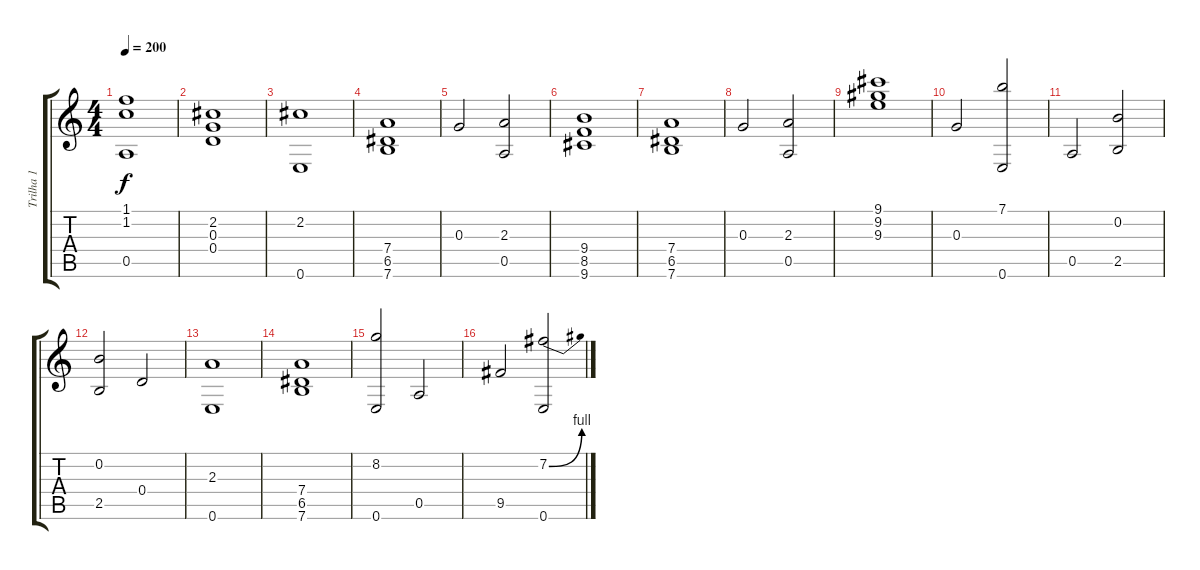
\track ("Trilha 1" "Trilha 1") {instrument acousticguitarsteel}
\staff {score tabs}
\tuning (E4 B3 G3 D3 A2 E2) {hide}
\ts (4 4)
\tempo 200
\clef g2
\ks c
(1.1 1.2 0.5).1{dy f} |
(2.2 0.3 0.4).1 |
(2.2 0.6).1 |
(7.4 6.5 7.6).1 |
0.3.2 (2.3 0.5).2 |
(9.4 8.5 9.6).1 |
(7.4 6.5 7.6).1 |
0.3.2 (2.3 0.5).2 |
(9.1 9.2 9.3).1 |
0.3.2 (7.1 0.6).2 |
0.5.2 (0.2 2.5).2 |
(0.2 2.5).2 0.4.2 |
(2.3 0.6).1 |
(7.4 6.5 7.6).1 |
(8.2 0.6).2 0.5.2 |
9.5.2 (7.2{be (bend 0 0 60 4)} 0.6).2
